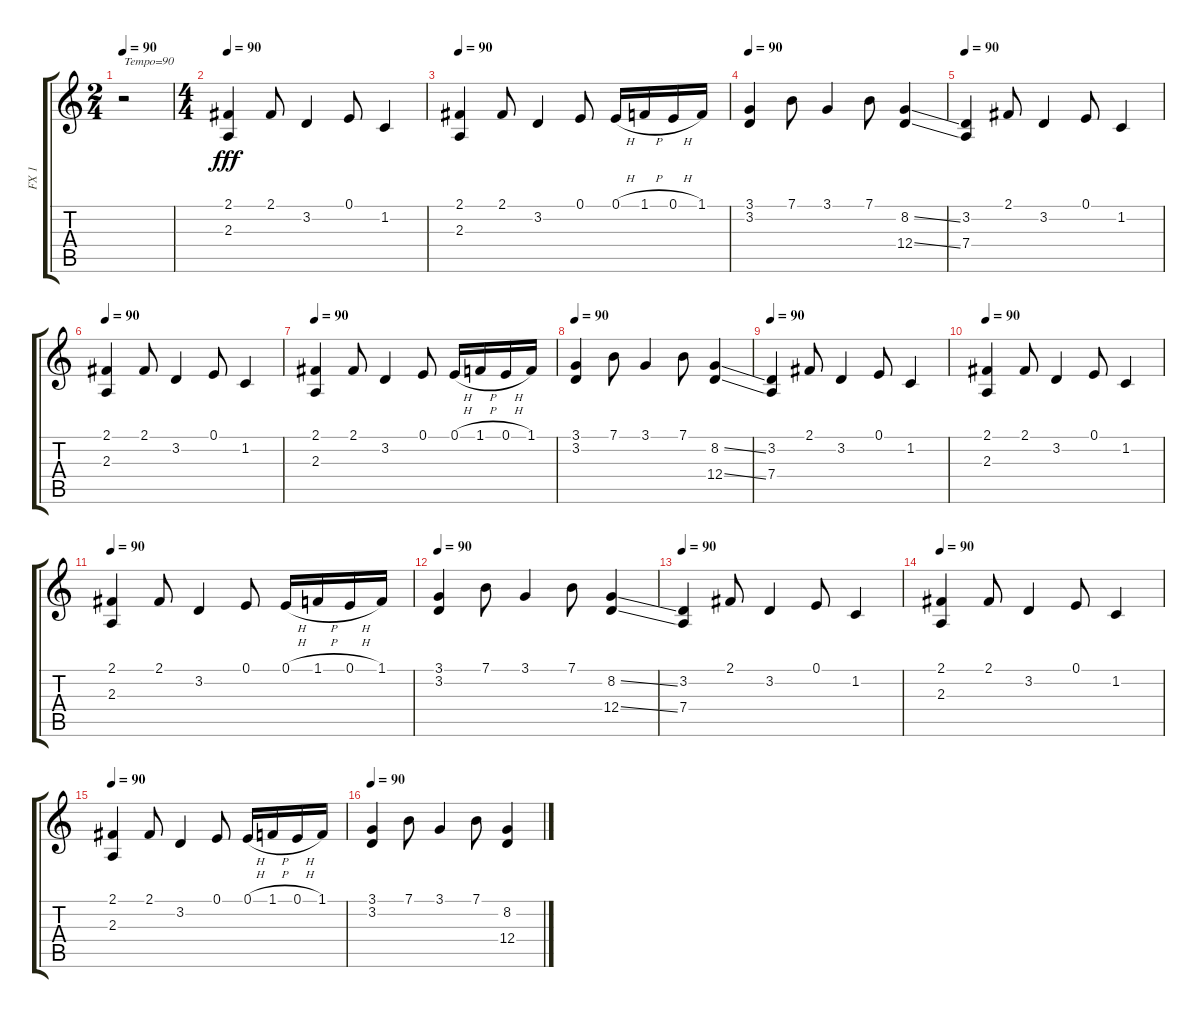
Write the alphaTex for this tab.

\track ("FX 1" "FX 1") {instrument fx4atmosphere}
\staff {score tabs}
\tuning (E4 B3 G3 D3 A2 E2) {hide}
\ts (2 4)
\tempo 90
\clef g2
\ks c
r.2{txt "Tempo=90" dy fff instrument fx4atmosphere} |
\ts (4 4)
\tempo 90
(2.1 2.3).4{volume 16 balance 13} 2.1.8 3.2.4 0.1.8 1.2.4 |
\tempo 90
(2.1 2.3).4 2.1.8 3.2.4 0.1.8 0.1{h}.16 1.1{h}.16 0.1{h}.16 1.1.16 |
\tempo 90
(3.1 3.2).4 7.1.8 3.1.4 7.1.8 (8.2{ss} 12.4{ss}).4 |
\tempo 90
(3.2 7.4).4 2.1.8 3.2.4 0.1.8 1.2.4 |
\tempo 90
(2.1 2.3).4{balance 13} 2.1.8 3.2.4 0.1.8 1.2.4 |
\tempo 90
(2.1 2.3).4 2.1.8 3.2.4 0.1.8 0.1{h}.16 1.1{h}.16 0.1{h}.16 1.1.16 |
\tempo 90
(3.1 3.2).4 7.1.8 3.1.4 7.1.8 (8.2{ss} 12.4{ss}).4 |
\tempo 90
(3.2 7.4).4 2.1.8 3.2.4 0.1.8 1.2.4 |
\tempo 90
(2.1 2.3).4{balance 13} 2.1.8 3.2.4 0.1.8 1.2.4 |
\tempo 90
(2.1 2.3).4 2.1.8 3.2.4 0.1.8 0.1{h}.16 1.1{h}.16 0.1{h}.16 1.1.16 |
\tempo 90
(3.1 3.2).4 7.1.8 3.1.4 7.1.8 (8.2{ss} 12.4{ss}).4 |
\tempo 90
(3.2 7.4).4 2.1.8 3.2.4 0.1.8 1.2.4 |
\tempo 90
(2.1 2.3).4{balance 13} 2.1.8 3.2.4 0.1.8 1.2.4 |
\tempo 90
(2.1 2.3).4 2.1.8 3.2.4 0.1.8 0.1{h}.16 1.1{h}.16 0.1{h}.16 1.1.16 |
\tempo 90
(3.1 3.2).4 7.1.8 3.1.4 7.1.8 (8.2{ss} 12.4{ss}).4
